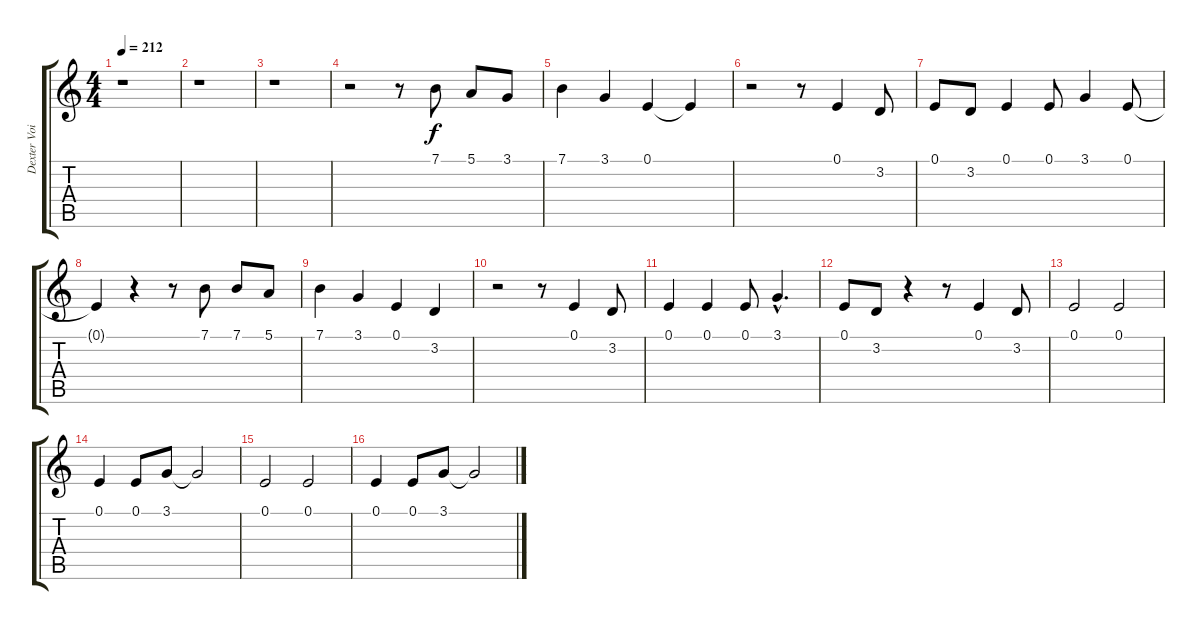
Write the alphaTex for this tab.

\track ("Dexter Voice" "Dexter Voi") {instrument lead2sawtooth}
\staff {score tabs}
\tuning (E4 B3 G3 D3 A2 E2) {hide}
\ts (4 4)
\tempo 212
\clef g2
\ks c
r.1{dy f instrument lead2sawtooth} |
r.1 |
r.1 |
r.2 r.8 7.1.8 5.1.8 3.1.8 |
7.1.4 3.1.4 0.1.4 0.1{t}.4 |
r.2 r.8 0.1.4 3.2.8 |
0.1.8 3.2.8 0.1.4 0.1.8 3.1.4 0.1.8 |
0.1{t}.4 r.4 r.8 7.1.8 7.1.8 5.1.8 |
7.1.4 3.1.4 0.1.4 3.2.4 |
r.2 r.8 0.1.4 3.2.8 |
0.1.4 0.1.4 0.1.8 3.1{hac}.4{d} |
0.1.8 3.2.8 r.4 r.8 0.1.4 3.2.8 |
0.1.2 0.1.2 |
0.1.4 0.1.8 3.1.8 3.1{t}.2 |
0.1.2 0.1.2 |
0.1.4 0.1.8 3.1.8 3.1{t}.2
